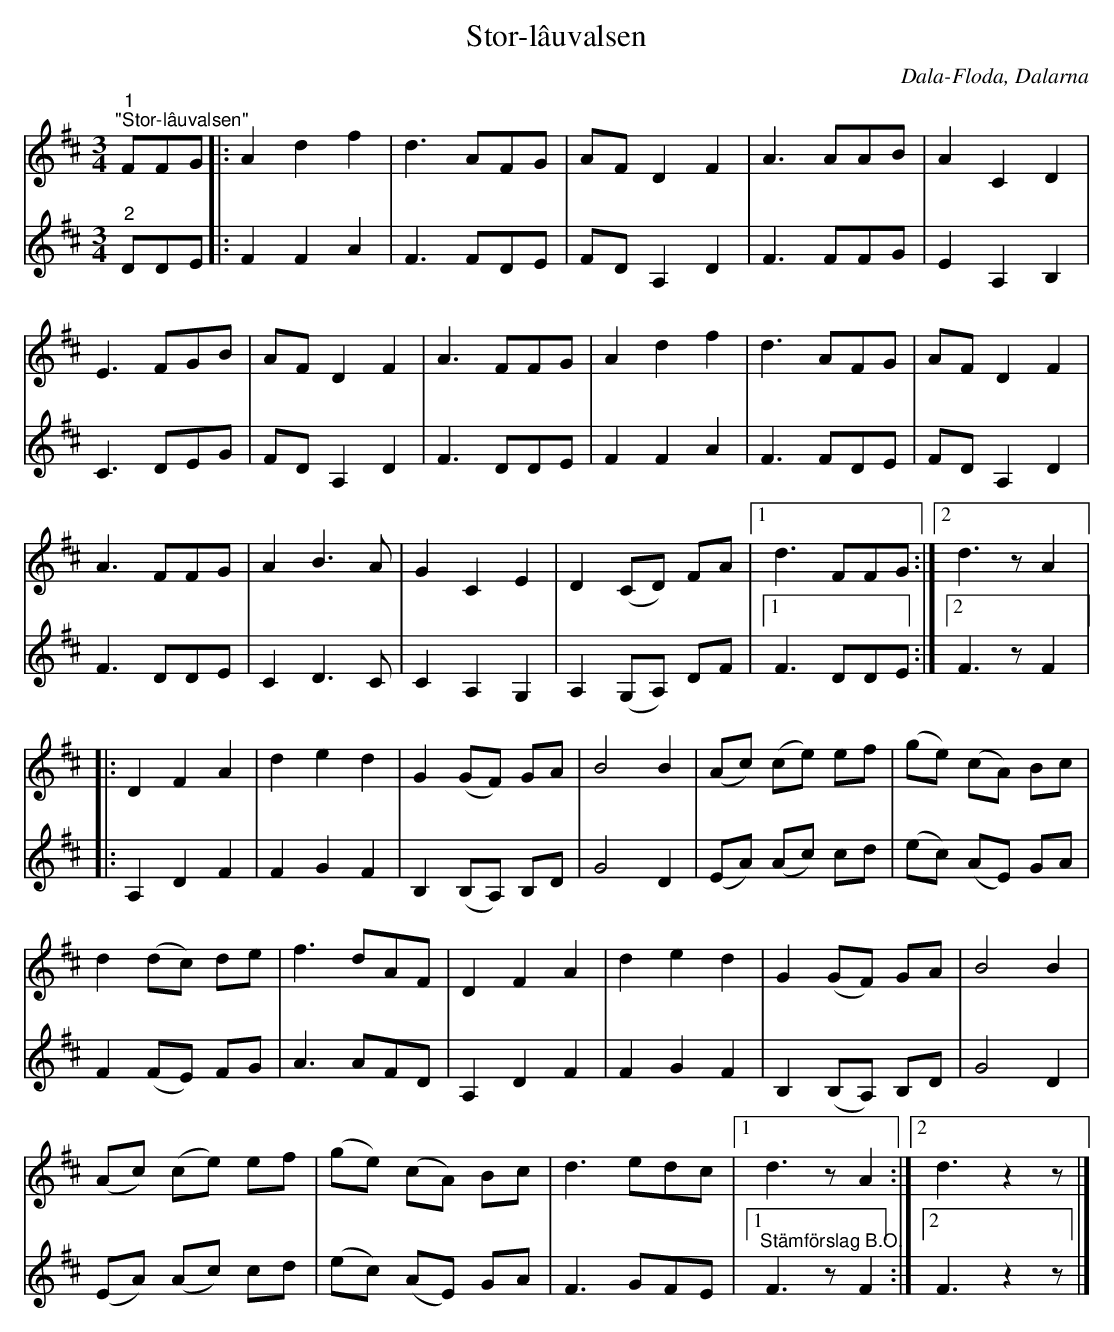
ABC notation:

X:1
T:Stor-lâuvalsen
O:Dala-Floda, Dalarna
L:1/8
M:3/4
K:D
V:1
"^1""^\"Stor-lâuvalsen\"" FFG |: A2 d2 f2 | d3 AFG | AF D2 F2 | A3 AAB | A2 C2 D2 |
E3 FGB | AF D2 F2 | A3 FFG | A2 d2 f2 | d3 AFG | AF D2 F2 |
A3 FFG | A2 B3 A | G2 C2 E2 | D2 (CD) FA |1 d3 FFG :|2 d3 z A2 |:
D2 F2 A2 | d2 e2 d2 | G2 (GF) GA | B4 B2 | (Ac) (ce) ef | (ge) (cA) Bc |
d2 (dc) de | f3 dAF | D2 F2 A2 | d2 e2 d2 | G2 (GF) GA | B4 B2 |
(Ac) (ce) ef | (ge) (cA) Bc | d3 edc |1 d3 z A2 :|2 d3 z2 z |]
V:2
"^2" DDE |: F2 F2 A2 | F3 FDE | FD A,2 D2 | F3 FFG | E2 A,2 B,2 |
C3 DEG | FD A,2 D2 | F3 DDE | F2 F2 A2 | F3 FDE | FD A,2 D2 |
F3 DDE | C2 D3 C | C2 A,2 G,2 | A,2 (G,A,) DF |1 F3 DDE :|2 F3 z F2 |:
A,2 D2 F2 | F2 G2 F2 | B,2 (B,A,) B,D | G4 D2 | (EA) (Ac) cd | (ec) (AE) GA |
F2 (FE) FG | A3 AFD | A,2 D2 F2 | F2 G2 F2 | B,2 (B,A,) B,D | G4 D2 |
(EA) (Ac) cd | (ec) (AE) GA | F3 GFE |1"^Stämförslag B.O." F3 z F2 :|2 F3 z2 z |]
